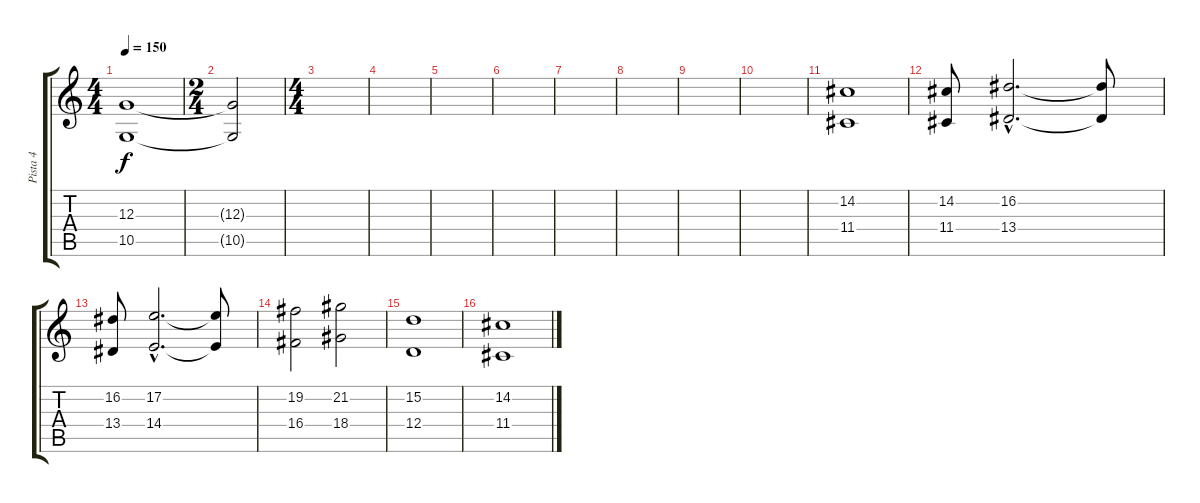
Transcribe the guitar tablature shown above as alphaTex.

\track ("Pista 4" "Pista 4") {instrument stringensemble1}
\staff {score tabs}
\tuning (E4 B3 G3 D3 A2 E2) {hide}
\ts (4 4)
\tempo 150
\clef g2
\ks c
(12.3 10.5).1{dy f} |
\ts (2 4)
(12.3{t} 10.5{t}).2 |
\ts (4 4)
|
|
|
|
|
|
|
|
(14.2 11.4).1 |
(14.2 11.4).8 (16.2{hac} 13.4{hac}).2{d} (16.2{t} 13.4{t}).8 |
(16.2 13.4).8 (17.2{hac} 14.4{hac}).2{d} (17.2{t} 14.4{t}).8 |
(19.2 16.4).2 (21.2 18.4).2 |
(15.2 12.4).1 |
(14.2 11.4).1
